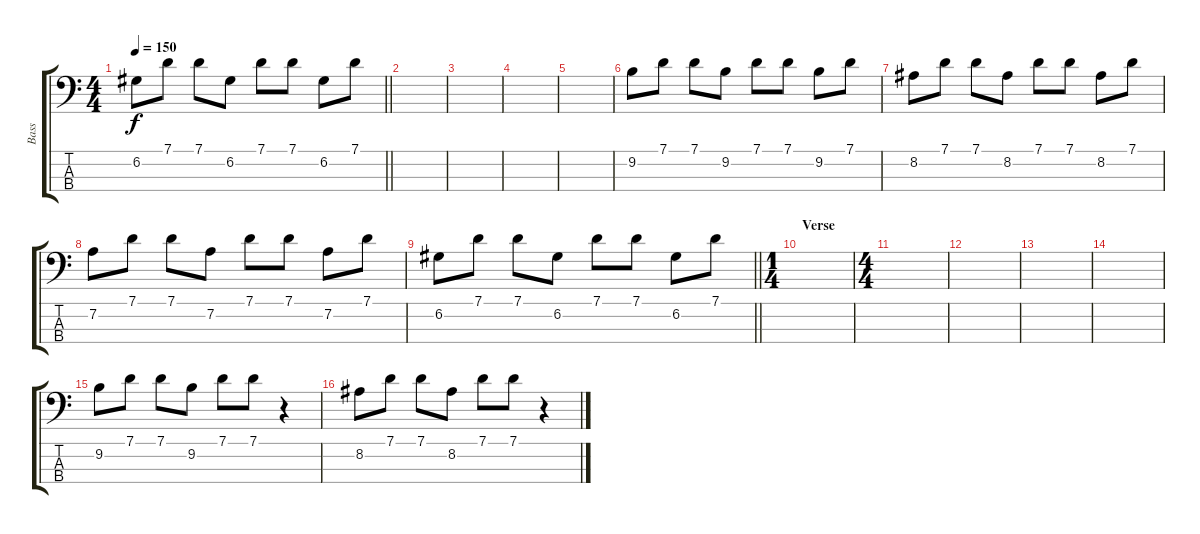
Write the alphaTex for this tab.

\track ("Bass" "Bass") {instrument electricbassfinger}
\staff {score tabs}
\tuning (G2 D2 A1 E1) {hide}
\ts (4 4)
\tempo 150
\clef f4
\barLineRight lightlight
\ks c
6.2.8{dy f} 7.1.8 7.1.8 6.2.8 7.1.8 7.1.8 6.2.8 7.1.8 |
|
|
|
|
9.2.8 7.1.8 7.1.8 9.2.8 7.1.8 7.1.8 9.2.8 7.1.8 |
8.2.8 7.1.8 7.1.8 8.2.8 7.1.8 7.1.8 8.2.8 7.1.8 |
7.2.8 7.1.8 7.1.8 7.2.8 7.1.8 7.1.8 7.2.8 7.1.8 |
\barLineRight lightlight
6.2.8 7.1.8 7.1.8 6.2.8 7.1.8 7.1.8 6.2.8 7.1.8 |
\ts (1 4)
\section ("" "Verse")
|
\ts (4 4)
|
|
|
|
9.2.8 7.1.8 7.1.8 9.2.8 7.1.8 7.1.8 r.4 |
8.2.8 7.1.8 7.1.8 8.2.8 7.1.8 7.1.8 r.4
